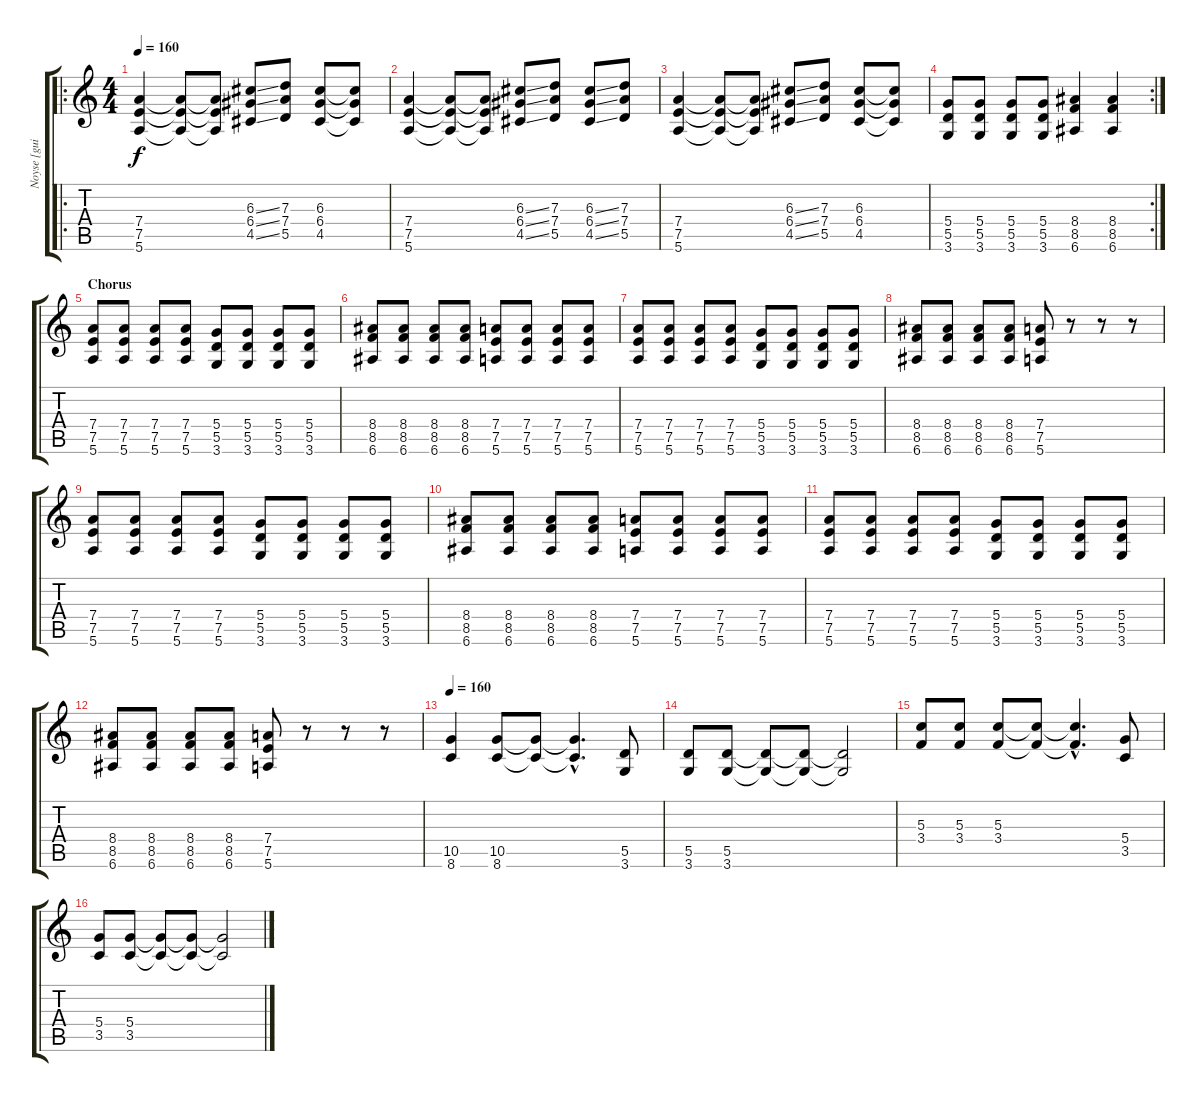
\track ("Noyse [guitar]" "Noyse [gui") {instrument distortionguitar}
\staff {score tabs}
\tuning (E4 B3 G3 D3 A2 E2) {hide}
\ro
\ts (4 4)
\tempo 160
\clef g2
\ks c
(7.4 7.5 5.6).4{dy f} (7.4{t} 7.5{t} 5.6{t}).8 (7.4{t} 7.5{t} 5.6{t}).8 (6.3{ss} 6.4{ss} 4.5{ss}).8 (7.3 7.4 5.5).8 (6.3 6.4 4.5).8 (6.3{t} 6.4{t} 4.5{t}).8 |
(7.4 7.5 5.6).4 (7.4{t} 7.5{t} 5.6{t}).8 (7.4{t} 7.5{t} 5.6{t}).8 (6.3{ss} 6.4{ss} 4.5{ss}).8 (7.3 7.4 5.5).8 (6.3{ss} 6.4{ss} 4.5{ss}).8 (7.3 7.4 5.5).8 |
(7.4 7.5 5.6).4 (7.4{t} 7.5{t} 5.6{t}).8 (7.4{t} 7.5{t} 5.6{t}).8 (6.3{ss} 6.4{ss} 4.5{ss}).8 (7.3 7.4 5.5).8 (6.3 6.4 4.5).8 (6.3{t} 6.4{t} 4.5{t}).8 |
\rc 2
(5.4 5.5 3.6).8 (5.4 5.5 3.6).8 (5.4 5.5 3.6).8 (5.4 5.5 3.6).8 (8.4 8.5 6.6).4 (8.4 8.5 6.6).4 |
\section ("" "Chorus")
(7.4 7.5 5.6).8 (7.4 7.5 5.6).8 (7.4 7.5 5.6).8 (7.4 7.5 5.6).8 (5.4 5.5 3.6).8 (5.4 5.5 3.6).8 (5.4 5.5 3.6).8 (5.4 5.5 3.6).8 |
(8.4 8.5 6.6).8 (8.4 8.5 6.6).8 (8.4 8.5 6.6).8 (8.4 8.5 6.6).8 (7.4 7.5 5.6).8 (7.4 7.5 5.6).8 (7.4 7.5 5.6).8 (7.4 7.5 5.6).8 |
(7.4 7.5 5.6).8 (7.4 7.5 5.6).8 (7.4 7.5 5.6).8 (7.4 7.5 5.6).8 (5.4 5.5 3.6).8 (5.4 5.5 3.6).8 (5.4 5.5 3.6).8 (5.4 5.5 3.6).8 |
(8.4 8.5 6.6).8 (8.4 8.5 6.6).8 (8.4 8.5 6.6).8 (8.4 8.5 6.6).8 (7.4 7.5 5.6).8 r.8 r.8 r.8 |
(7.4 7.5 5.6).8 (7.4 7.5 5.6).8 (7.4 7.5 5.6).8 (7.4 7.5 5.6).8 (5.4 5.5 3.6).8 (5.4 5.5 3.6).8 (5.4 5.5 3.6).8 (5.4 5.5 3.6).8 |
(8.4 8.5 6.6).8 (8.4 8.5 6.6).8 (8.4 8.5 6.6).8 (8.4 8.5 6.6).8 (7.4 7.5 5.6).8 (7.4 7.5 5.6).8 (7.4 7.5 5.6).8 (7.4 7.5 5.6).8 |
(7.4 7.5 5.6).8 (7.4 7.5 5.6).8 (7.4 7.5 5.6).8 (7.4 7.5 5.6).8 (5.4 5.5 3.6).8 (5.4 5.5 3.6).8 (5.4 5.5 3.6).8 (5.4 5.5 3.6).8 |
(8.4 8.5 6.6).8 (8.4 8.5 6.6).8 (8.4 8.5 6.6).8 (8.4 8.5 6.6).8 (7.4 7.5 5.6).8 r.8 r.8 r.8 |
\tempo 160
(10.5 8.6).4 (10.5 8.6).8 (10.5{t} 8.6{t}).8 (10.5{hac t} 8.6{hac t}).4{d} (5.5 3.6).8 |
(5.5 3.6).8 (5.5 3.6).8 (5.5{t} 3.6{t}).8 (5.5{t} 3.6{t}).8 (5.5{t} 3.6{t}).2 |
(5.3 3.4).8 (5.3 3.4).8 (5.3 3.4).8 (5.3{t} 3.4{t}).8 (5.3{hac t} 3.4{hac t}).4{d} (5.4 3.5).8 |
(5.4 3.5).8 (5.4 3.5).8 (5.4{t} 3.5{t}).8 (5.4{t} 3.5{t}).8 (5.4{t} 3.5{t}).2
